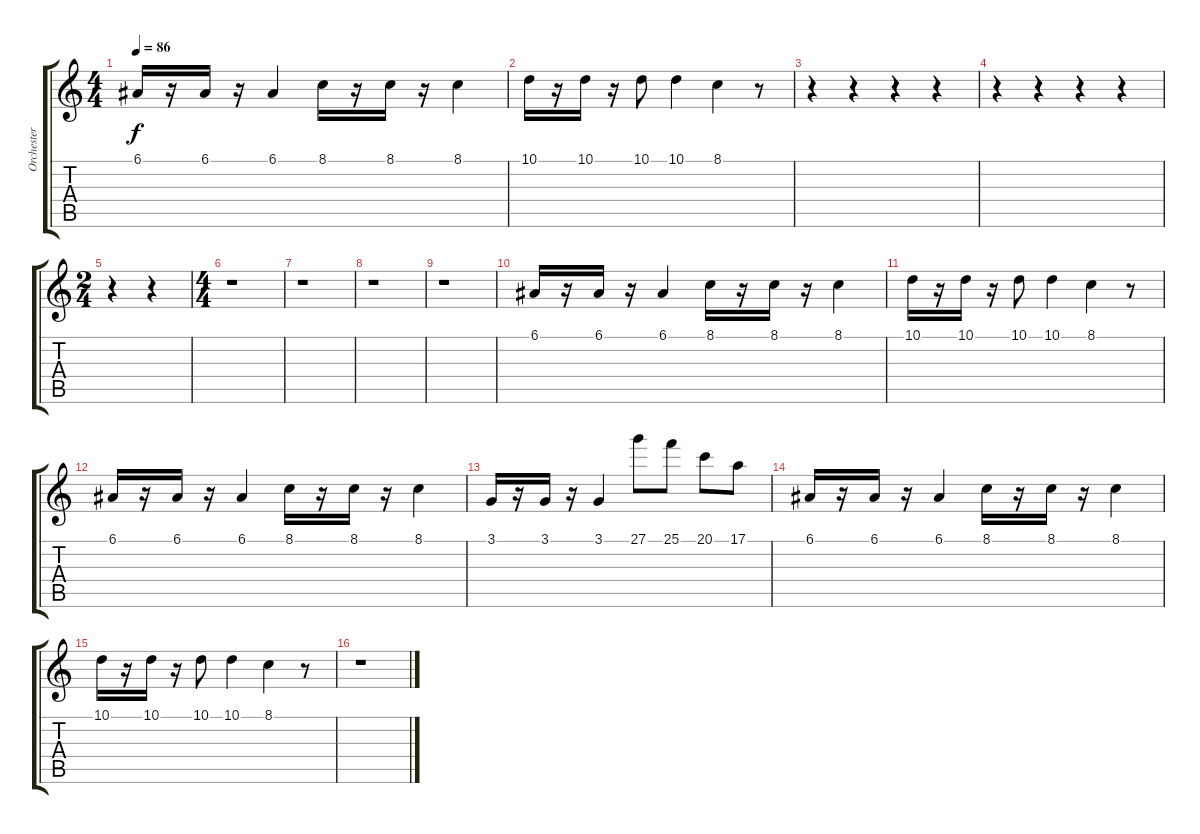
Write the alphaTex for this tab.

\track ("Orchester" "Orchester") {instrument stringensemble1}
\staff {score tabs}
\tuning (E4 B3 G3 D3 A2 E2) {hide}
\ts (4 4)
\tempo 86
\clef g2
\ks c
6.1.16{dy f} r.16 6.1.16 r.16 6.1.4 8.1.16 r.16 8.1.16 r.16 8.1.4 |
10.1.16 r.16 10.1.16 r.16 10.1.8 10.1.4 8.1.4 r.8 |
r.4 r.4 r.4 r.4 |
r.4 r.4 r.4 r.4 |
\ts (2 4)
r.4 r.4 |
\ts (4 4)
r.1 |
r.1 |
r.1 |
r.1 |
6.1.16 r.16 6.1.16 r.16 6.1.4 8.1.16 r.16 8.1.16 r.16 8.1.4 |
10.1.16 r.16 10.1.16 r.16 10.1.8 10.1.4 8.1.4 r.8 |
6.1.16 r.16 6.1.16 r.16 6.1.4 8.1.16 r.16 8.1.16 r.16 8.1.4 |
3.1.16 r.16 3.1.16 r.16 3.1.4 27.1.8 25.1.8 20.1.8 17.1.8 |
6.1.16 r.16 6.1.16 r.16 6.1.4 8.1.16 r.16 8.1.16 r.16 8.1.4 |
10.1.16 r.16 10.1.16 r.16 10.1.8 10.1.4 8.1.4 r.8 |
r.1
